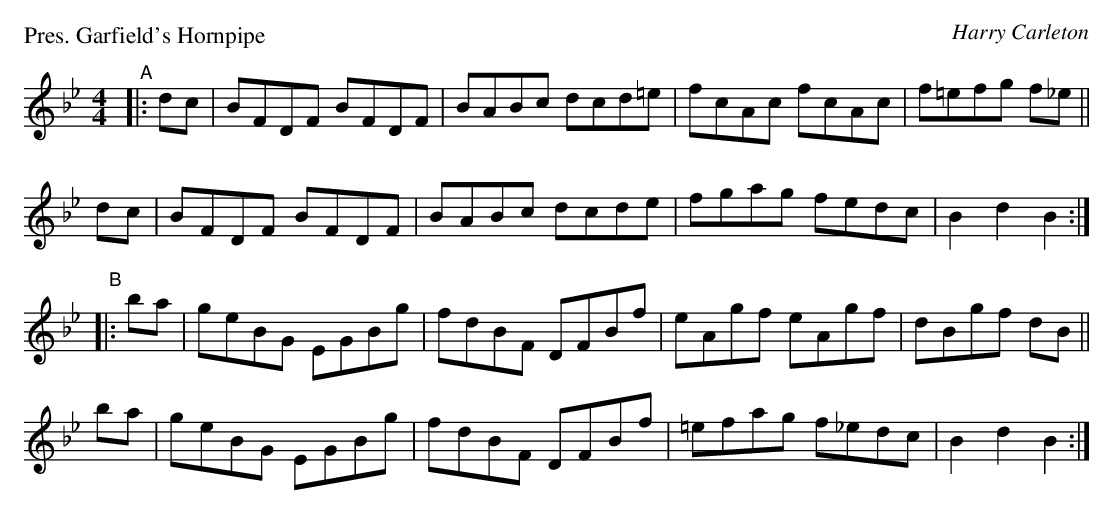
X:1
P: Pres. Garfield's Hornpipe
C: Harry Carleton
M: 4/4
L: 1/8
K:Bb
"^A"|:\
dc | BFDF BFDF | BABc dcd=e | fcAc fcAc | f=efg f_e ||
dc | BFDF BFDF | BABc dcde | fgag fedc | B2d2 B2 :|
"^B"|:\
ba | geBG EGBg | fdBF DFBf | eAgf eAgf | dBgf dB ||
ba | geBG EGBg | fdBF DFBf | =efag f_edc | B2d2 B2 :|
